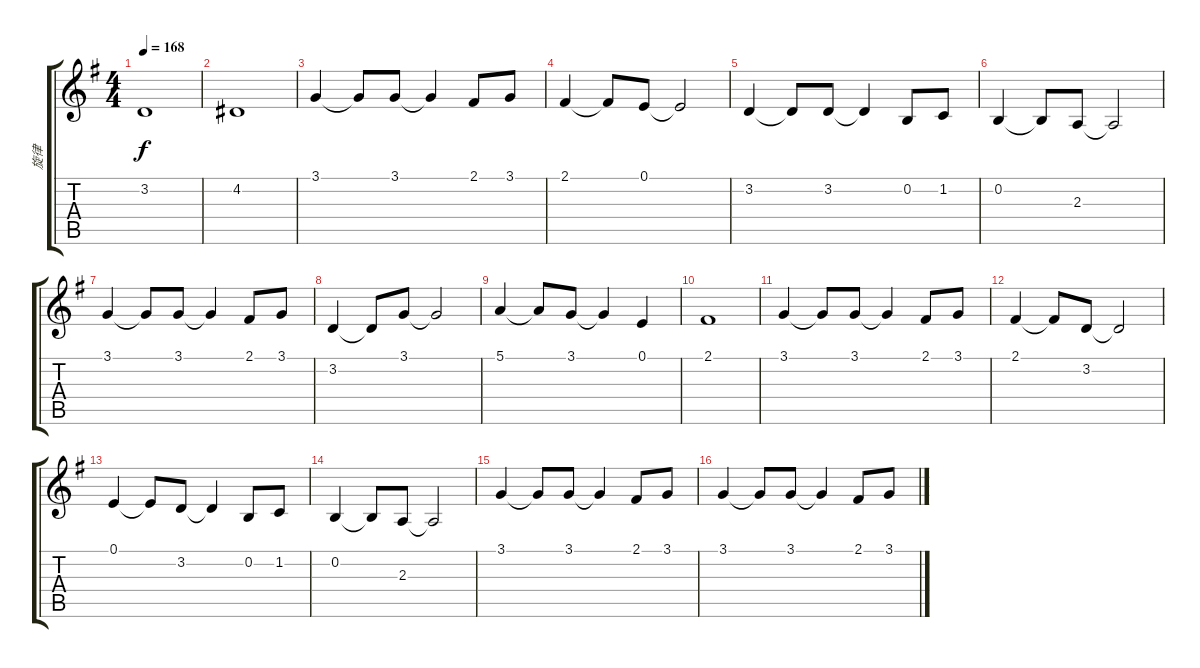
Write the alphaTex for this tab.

\track ("旋律" "旋律") {instrument lead1square}
\staff {score tabs}
\tuning (E4 B3 G3 D3 A2 E2) {hide}
\ts (4 4)
\tempo 168
\clef g2
\ks g
3.2.1{dy f} |
4.2.1 |
3.1.4 3.1{t}.8 3.1.8 3.1{t}.4 2.1.8 3.1.8 |
2.1.4 2.1{t}.8 0.1.8 0.1{t}.2 |
3.2.4 3.2{t}.8 3.2.8 3.2{t}.4 0.2.8 1.2.8 |
0.2.4 0.2{t}.8 2.3.8 2.3{t}.2 |
3.1.4 3.1{t}.8 3.1.8 3.1{t}.4 2.1.8 3.1.8 |
3.2.4 3.2{t}.8 3.1.8 3.1{t}.2 |
5.1.4 5.1{t}.8 3.1.8 3.1{t}.4 0.1.4 |
2.1.1 |
3.1.4 3.1{t}.8 3.1.8 3.1{t}.4 2.1.8 3.1.8 |
2.1.4 2.1{t}.8 3.2.8 3.2{t}.2 |
0.1.4 0.1{t}.8 3.2.8 3.2{t}.4 0.2.8 1.2.8 |
0.2.4 0.2{t}.8 2.3.8 2.3{t}.2 |
3.1.4 3.1{t}.8 3.1.8 3.1{t}.4 2.1.8 3.1.8 |
3.1.4 3.1{t}.8 3.1.8 3.1{t}.4 2.1.8 3.1.8
